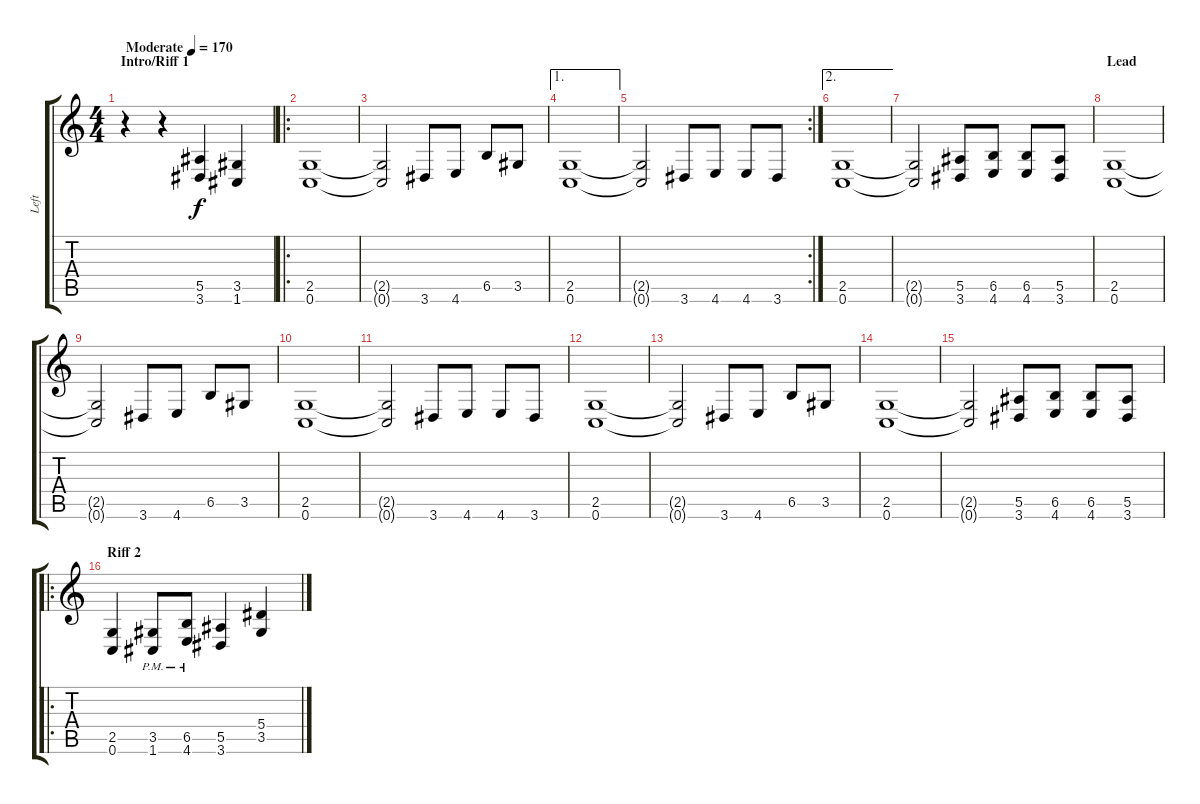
\track ("Left" "Left") {instrument distortionguitar}
\staff {score tabs}
\tuning (C4 G3 Eb3 Bb2 F2 C2) {hide}
\ts (4 4)
\section ("" "Intro/Riff 1")
\tempo (170 "Moderate")
\clef g2
\ks c
r.4{dy f instrument distortionguitar} r.4 (5.5 3.6).4 (3.5 1.6).4 |
\ro
(2.5 0.6).1 |
(2.5{t} 0.6{t}).2 3.6.8 4.6.8 6.5.8 3.5.8 |
\ae 1
(2.5 0.6).1 |
\rc 2
(2.5{t} 0.6{t}).2 3.6.8 4.6.8 4.6.8 3.6.8 |
\ae 2
(2.5 0.6).1 |
(2.5{t} 0.6{t}).2 (5.5 3.6).8 (6.5 4.6).8 (6.5 4.6).8 (5.5 3.6).8 |
\section ("" "Lead")
(2.5 0.6).1 |
(2.5{t} 0.6{t}).2 3.6.8 4.6.8 6.5.8 3.5.8 |
(2.5 0.6).1 |
(2.5{t} 0.6{t}).2 3.6.8 4.6.8 4.6.8 3.6.8 |
(2.5 0.6).1 |
(2.5{t} 0.6{t}).2 3.6.8 4.6.8 6.5.8 3.5.8 |
(2.5 0.6).1 |
(2.5{t} 0.6{t}).2 (5.5 3.6).8 (6.5 4.6).8 (6.5 4.6).8 (5.5 3.6).8 |
\ro
\section ("" "Riff 2")
(2.5 0.6).4 (3.5{pm} 1.6{pm}).8 (6.5{pm} 4.6{pm}).8 (5.5 3.6).4 (5.4 3.5).4
